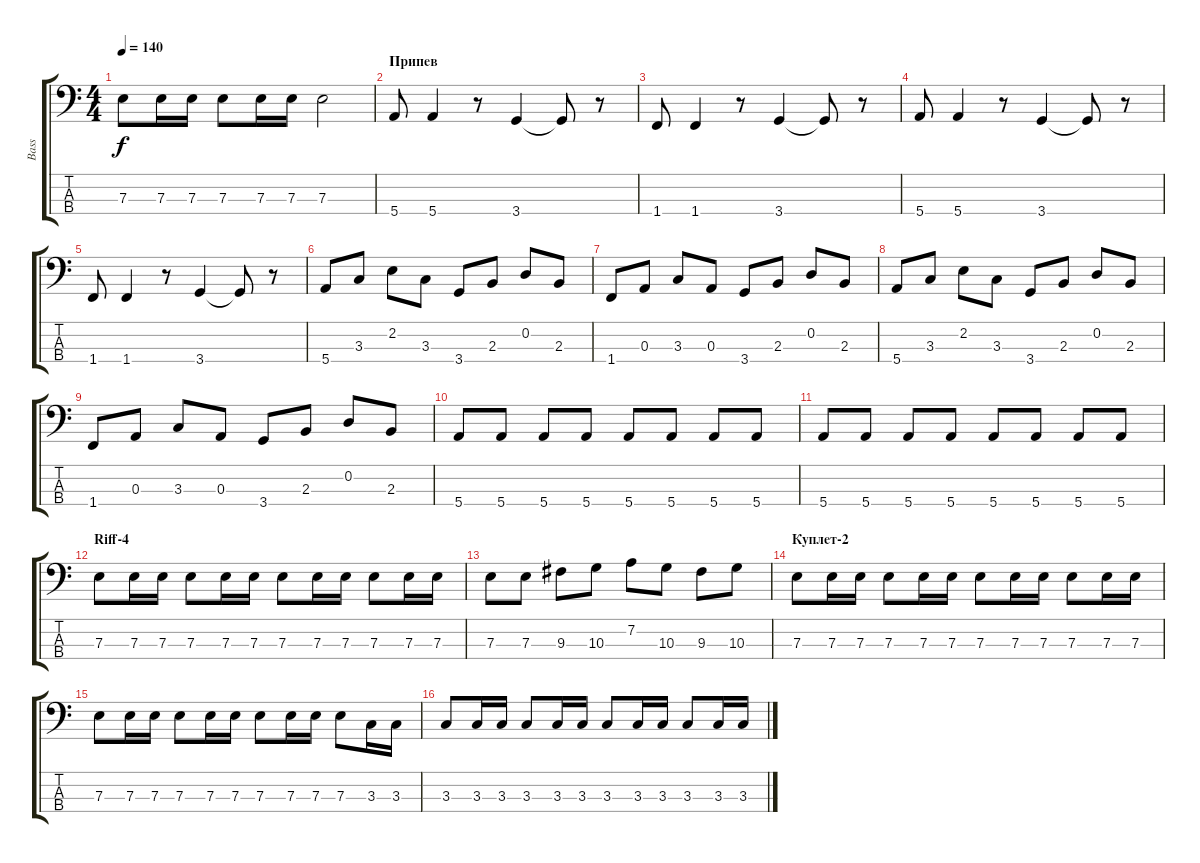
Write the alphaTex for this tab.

\track ("Bass" "Bass") {instrument electricbasspick}
\staff {score tabs}
\tuning (G2 D2 A1 E1) {hide}
\ts (4 4)
\tempo 140
\clef f4
\ks c
7.3.8{dy f} 7.3.16 7.3.16 7.3.8 7.3.16 7.3.16 7.3.2 |
\section ("" "Припев")
5.4.8 5.4.4 r.8 3.4.4 3.4{t}.8 r.8 |
1.4.8 1.4.4 r.8 3.4.4 3.4{t}.8 r.8 |
5.4.8 5.4.4 r.8 3.4.4 3.4{t}.8 r.8 |
1.4.8 1.4.4 r.8 3.4.4 3.4{t}.8 r.8 |
5.4.8 3.3.8 2.2.8 3.3.8 3.4.8 2.3.8 0.2.8 2.3.8 |
1.4.8 0.3.8 3.3.8 0.3.8 3.4.8 2.3.8 0.2.8 2.3.8 |
5.4.8 3.3.8 2.2.8 3.3.8 3.4.8 2.3.8 0.2.8 2.3.8 |
1.4.8 0.3.8 3.3.8 0.3.8 3.4.8 2.3.8 0.2.8 2.3.8 |
5.4.8 5.4.8 5.4.8 5.4.8 5.4.8 5.4.8 5.4.8 5.4.8 |
5.4.8 5.4.8 5.4.8 5.4.8 5.4.8 5.4.8 5.4.8 5.4.8 |
\section ("" "Riff-4")
7.3.8 7.3.16 7.3.16 7.3.8 7.3.16 7.3.16 7.3.8 7.3.16 7.3.16 7.3.8 7.3.16 7.3.16 |
7.3.8 7.3.8 9.3.8 10.3.8 7.2.8 10.3.8 9.3.8 10.3.8 |
\section ("" "Куплет-2")
7.3.8 7.3.16 7.3.16 7.3.8 7.3.16 7.3.16 7.3.8 7.3.16 7.3.16 7.3.8 7.3.16 7.3.16 |
7.3.8 7.3.16 7.3.16 7.3.8 7.3.16 7.3.16 7.3.8 7.3.16 7.3.16 7.3.8 3.3.16 3.3.16 |
3.3.8 3.3.16 3.3.16 3.3.8 3.3.16 3.3.16 3.3.8 3.3.16 3.3.16 3.3.8 3.3.16 3.3.16
